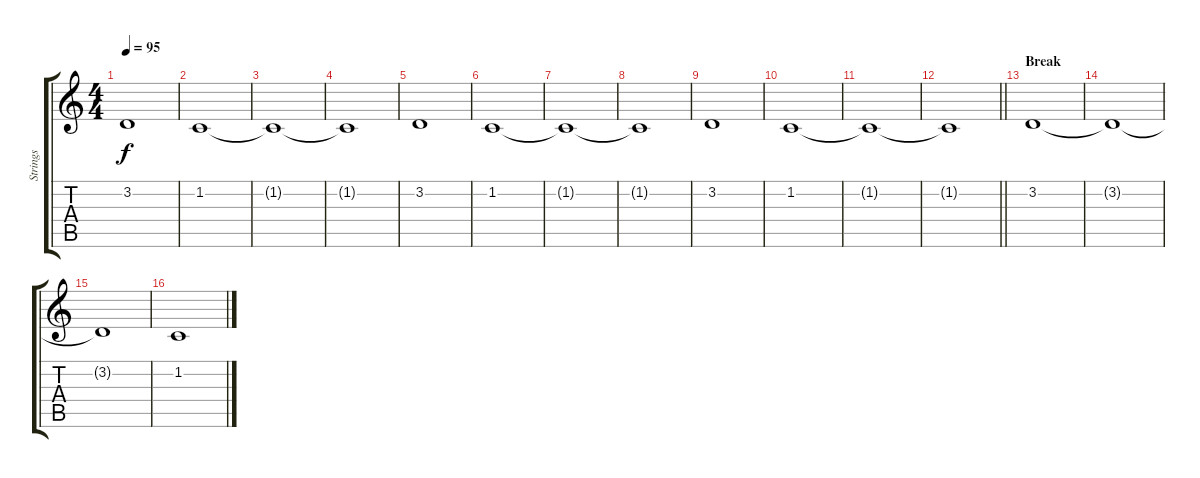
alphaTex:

\track ("Strings " "Strings ") {instrument synthstrings1}
\staff {score tabs}
\tuning (E4 B3 G3 D3 A2 E2) {hide}
\ts (4 4)
\tempo 95
\clef g2
\ks c
3.2.1{dy f} |
1.2.1 |
1.2{t}.1 |
1.2{t}.1 |
3.2.1 |
1.2.1 |
1.2{t}.1 |
1.2{t}.1 |
3.2.1 |
1.2.1 |
1.2{t}.1 |
\barLineRight lightlight
1.2{t}.1 |
\section ("" "Break")
3.2.1 |
3.2{t}.1 |
3.2{t}.1 |
1.2.1
